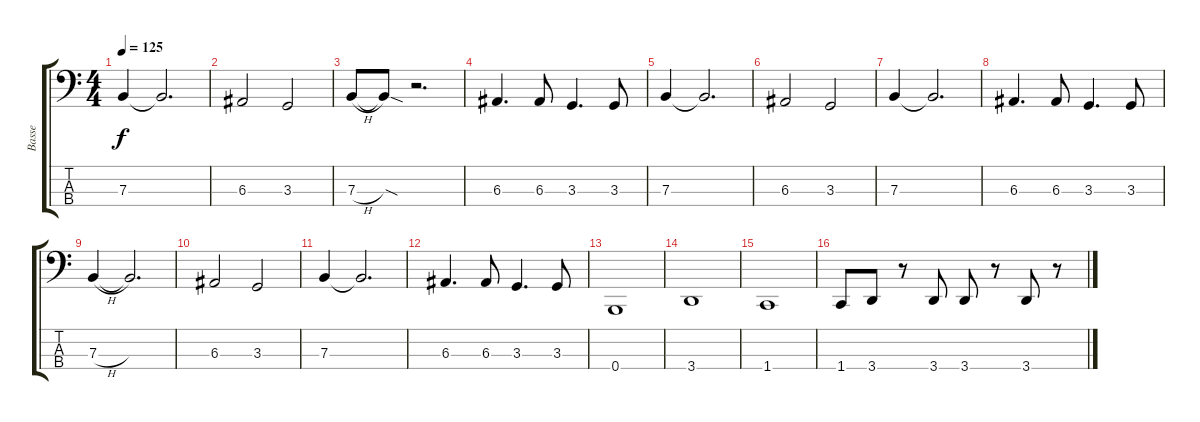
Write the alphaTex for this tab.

\track ("Basse" "Basse") {instrument electricbassfinger}
\staff {score tabs}
\tuning (D2 A1 E1 B0) {hide}
\ts (4 4)
\tempo 125
\clef f4
\ks c
7.3.4{dy f} 7.3{t}.2{d} |
6.3.2 3.3.2 |
7.3{h}.8 7.3{sod t}.8 r.2{d} |
6.3.4{d} 6.3.8 3.3.4{d} 3.3.8 |
7.3.4 7.3{t}.2{d} |
6.3.2 3.3.2 |
7.3.4 7.3{t}.2{d} |
6.3.4{d} 6.3.8 3.3.4{d} 3.3.8 |
7.3{h}.4 7.3{t}.2{d} |
6.3.2 3.3.2 |
7.3.4 7.3{t}.2{d} |
6.3.4{d} 6.3.8 3.3.4{d} 3.3.8 |
0.4.1 |
3.4.1 |
1.4.1 |
1.4.8 3.4.8 r.8 3.4.8 3.4.8 r.8 3.4.8 r.8
